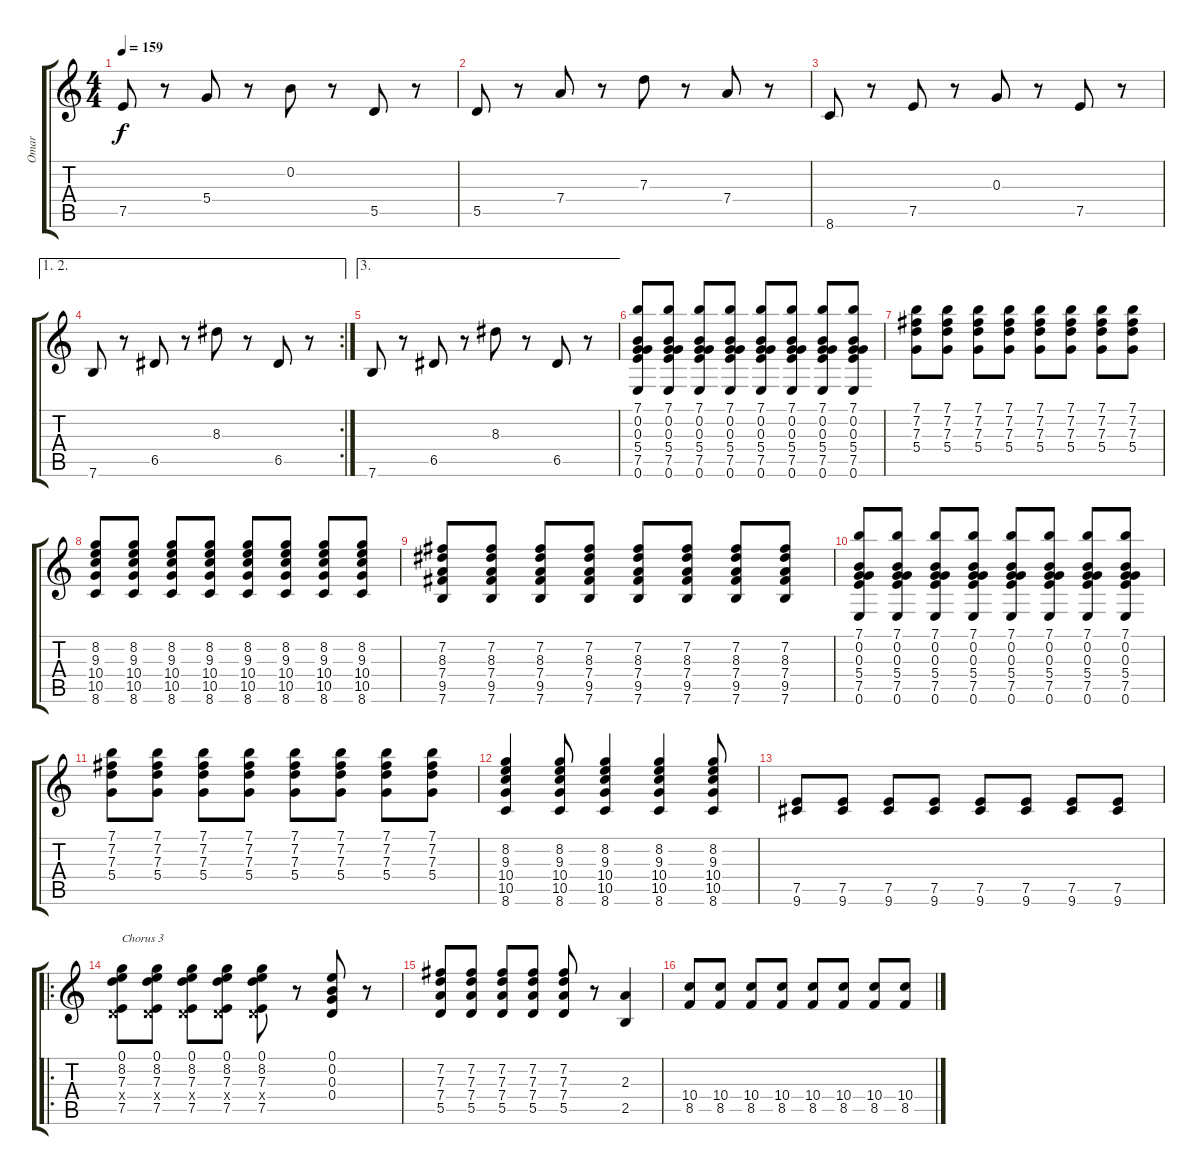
\track ("Omar" "Omar") {instrument overdrivenguitar}
\staff {score tabs}
\tuning (E4 B3 G3 D3 A2 E2) {hide}
\ts (4 4)
\tempo 159
\clef g2
\ks c
7.5.8{dy f} r.8 5.4.8 r.8 0.2.8 r.8 5.5.8 r.8 |
5.5.8 r.8 7.4.8 r.8 7.3.8 r.8 7.4.8 r.8 |
8.6.8 r.8 7.5.8 r.8 0.3.8 r.8 7.5.8 r.8 |
\ae (1 2)
\rc 2
7.6.8 r.8 6.5.8 r.8 8.3.8 r.8 6.5.8 r.8 |
\ae 3
7.6.8 r.8 6.5.8 r.8 8.3.8 r.8 6.5.8 r.8 |
(7.1 0.2 0.3 5.4 7.5 0.6).8 (7.1 0.2 0.3 5.4 7.5 0.6).8 (7.1 0.2 0.3 5.4 7.5 0.6).8 (7.1 0.2 0.3 5.4 7.5 0.6).8 (7.1 0.2 0.3 5.4 7.5 0.6).8 (7.1 0.2 0.3 5.4 7.5 0.6).8 (7.1 0.2 0.3 5.4 7.5 0.6).8 (7.1 0.2 0.3 5.4 7.5 0.6).8 |
(7.1 7.2 7.3 5.4).8 (7.1 7.2 7.3 5.4).8 (7.1 7.2 7.3 5.4).8 (7.1 7.2 7.3 5.4).8 (7.1 7.2 7.3 5.4).8 (7.1 7.2 7.3 5.4).8 (7.1 7.2 7.3 5.4).8 (7.1 7.2 7.3 5.4).8 |
(8.2 9.3 10.4 10.5 8.6).8 (8.2 9.3 10.4 10.5 8.6).8 (8.2 9.3 10.4 10.5 8.6).8 (8.2 9.3 10.4 10.5 8.6).8 (8.2 9.3 10.4 10.5 8.6).8 (8.2 9.3 10.4 10.5 8.6).8 (8.2 9.3 10.4 10.5 8.6).8 (8.2 9.3 10.4 10.5 8.6).8 |
(7.2 8.3 7.4 9.5 7.6).8 (7.2 8.3 7.4 9.5 7.6).8 (7.2 8.3 7.4 9.5 7.6).8 (7.2 8.3 7.4 9.5 7.6).8 (7.2 8.3 7.4 9.5 7.6).8 (7.2 8.3 7.4 9.5 7.6).8 (7.2 8.3 7.4 9.5 7.6).8 (7.2 8.3 7.4 9.5 7.6).8 |
(7.1 0.2 0.3 5.4 7.5 0.6).8 (7.1 0.2 0.3 5.4 7.5 0.6).8 (7.1 0.2 0.3 5.4 7.5 0.6).8 (7.1 0.2 0.3 5.4 7.5 0.6).8 (7.1 0.2 0.3 5.4 7.5 0.6).8 (7.1 0.2 0.3 5.4 7.5 0.6).8 (7.1 0.2 0.3 5.4 7.5 0.6).8 (7.1 0.2 0.3 5.4 7.5 0.6).8 |
(7.1 7.2 7.3 5.4).8 (7.1 7.2 7.3 5.4).8 (7.1 7.2 7.3 5.4).8 (7.1 7.2 7.3 5.4).8 (7.1 7.2 7.3 5.4).8 (7.1 7.2 7.3 5.4).8 (7.1 7.2 7.3 5.4).8 (7.1 7.2 7.3 5.4).8 |
(8.2 9.3 10.4 10.5 8.6).4 (8.2 9.3 10.4 10.5 8.6).8 (8.2 9.3 10.4 10.5 8.6).4 (8.2 9.3 10.4 10.5 8.6).4 (8.2 9.3 10.4 10.5 8.6).8 |
(7.5 9.6).8{instrument electricguitarmuted} (7.5 9.6).8 (7.5 9.6).8 (7.5 9.6).8 (7.5 9.6).8 (7.5 9.6).8 (7.5 9.6).8 (7.5 9.6).8 |
\ro
(0.1 8.2 7.3 0.4{x} 7.5).8{txt "Chorus 3" instrument overdrivenguitar} (0.1 8.2 7.3 0.4{x} 7.5).8 (0.1 8.2 7.3 0.4{x} 7.5).8 (0.1 8.2 7.3 0.4{x} 7.5).8 (0.1 8.2 7.3 0.4{x} 7.5).8 r.8 (0.1 0.2 0.3 0.4).8 r.8 |
(7.2 7.3 7.4 5.5).8 (7.2 7.3 7.4 5.5).8 (7.2 7.3 7.4 5.5).8 (7.2 7.3 7.4 5.5).8 (7.2 7.3 7.4 5.5).8 r.8 (2.3 2.5).4 |
(10.4 8.5).8 (10.4 8.5).8 (10.4 8.5).8 (10.4 8.5).8 (10.4 8.5).8 (10.4 8.5).8 (10.4 8.5).8 (10.4 8.5).8
